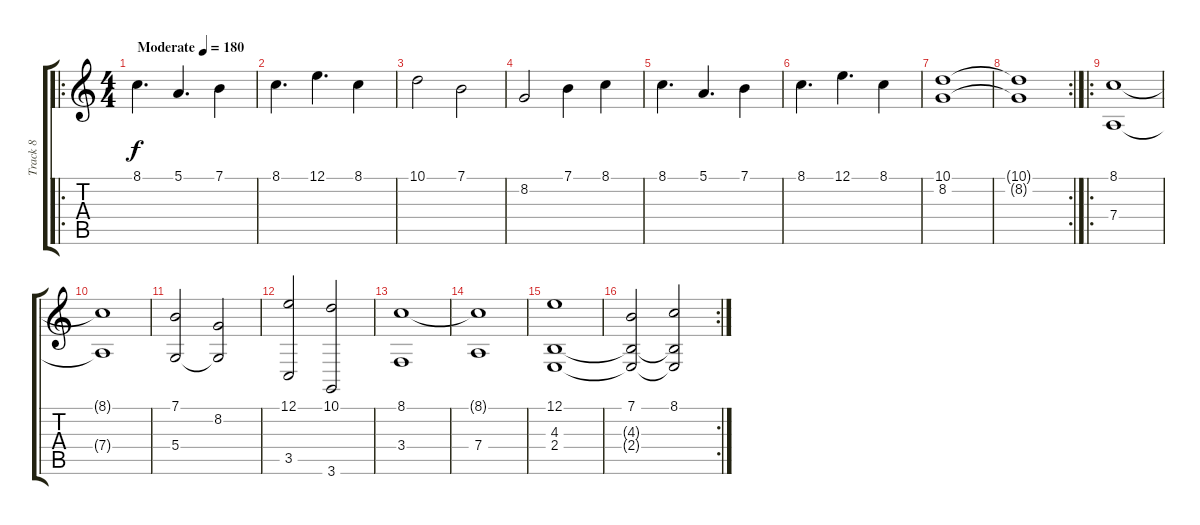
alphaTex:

\track ("Track 8" "Track 8") {instrument stringensemble1}
\staff {score tabs}
\tuning (E4 B3 G3 D3 A2 E2) {hide}
\ro
\ts (4 4)
\tempo (180 "Moderate")
\clef g2
\ks c
8.1.4{d dy f instrument stringensemble1} 5.1.4{d} 7.1.4 |
8.1.4{d} 12.1.4{d} 8.1.4 |
10.1.2 7.1.2 |
8.2.2 7.1.4 8.1.4 |
8.1.4{d} 5.1.4{d} 7.1.4 |
8.1.4{d} 12.1.4{d} 8.1.4 |
(10.1 8.2).1 |
\rc 2
(10.1{t} 8.2{t}).1 |
\ro
(8.1 7.4).1 |
(8.1{t} 7.4{t}).1 |
(7.1 5.4).2 (8.2 5.4{t}).2 |
(12.1 3.5).2 (10.1 3.6).2 |
(8.1 3.4).1 |
(8.1{t} 7.4).1 |
(12.1 4.3 2.4).1 |
\rc 2
(7.1 4.3{t} 2.4{t}).2 (8.1 4.3{t} 2.4{t}).2
